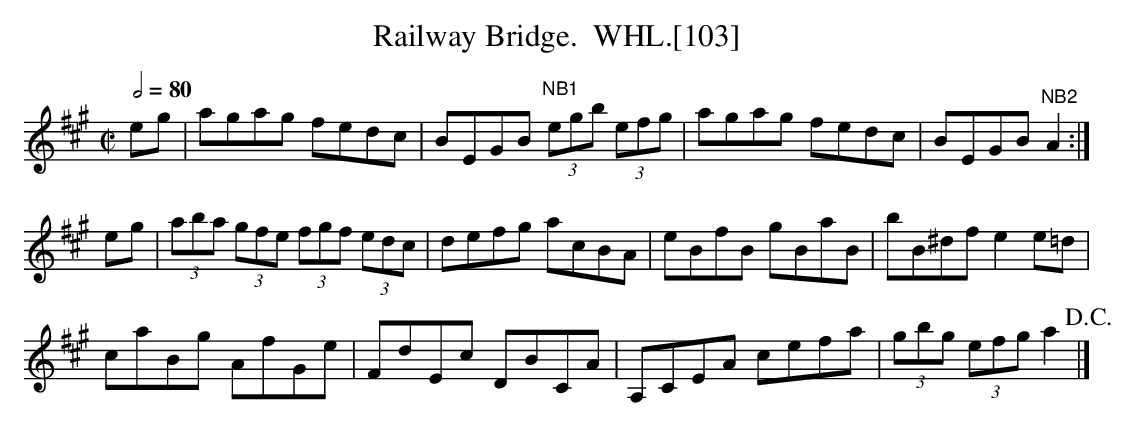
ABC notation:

X:1
T:Railway Bridge.  WHL.[103]
M:C|
L:1/8
Q:1/2=80
K:A
eg|agag fedc|BEGB "^NB1" (3egb (3efg|agag fedc|BEGB "NB2"A2 :|
eg|(3aba (3gfe (3 fgf (3edc|defg acBA|eBfB gBaB|bB^df e2 e=d|
caBg AfGe|FdEc DBCA|A,CEA cefa|(3gbg (3efg a2 !D.C.!|]
